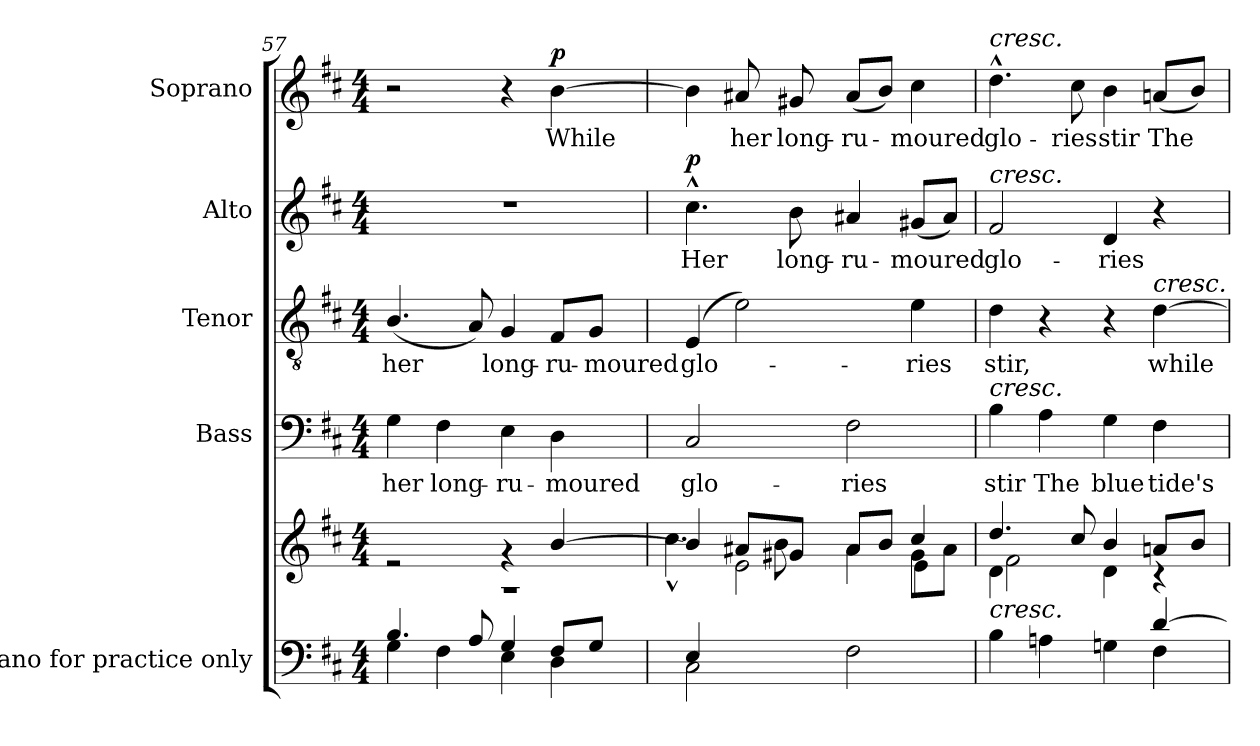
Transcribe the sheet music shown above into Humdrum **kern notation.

**kern	**kern	**kern	**text	**kern	**text	**kern	**text	**dynam	**kern	**text	**dynam
*part5	*part5	*part4	*part4	*part3	*part3	*part2	*part2	*part2	*part1	*part1	*part1
*staff6	*staff5	*staff4	*staff4	*staff3	*staff3	*staff2	*staff2	*staff2	*staff1	*staff1	*staff1
*I"Piano for practice only	*	*I"Bass	*	*I"Tenor	*	*I"Alto	*	*	*I"Soprano	*	*
*I'Pno	*	*	*	*	*	*	*	*	*	*	*
*clefF4	*clefG2	*clefF4	*	*clefGv2	*	*clefG2	*	*	*clefG2	*	*
*k[f#c#]	*k[f#c#]	*k[f#c#]	*	*k[f#c#]	*	*k[f#c#]	*	*	*k[f#c#]	*	*
*M4/4	*M4/4	*M4/4	*	*M4/4	*	*M4/4	*	*	*M4/4	*	*
=57	=57	=57	=57	=57	=57	=57	=57	=57	=57	=57	=57
*^	*^	*	*	*	*	*	*	*	*	*	*
!	!	!	!	!	!LO:LY:b	!	!LO:LY:b	!	!	!	!	!	!
4.B/	4G\	2re	1r	4G\	her	(<4.B/	her	1r	.	.	2r	.	.
!	!	!	!	!	!LO:LY:b	!	!	!	!	!	!	!	!
.	4F#\	.	.	4F#\	long-	.	.	.	.	.	.	.	.
8A/	.	.	.	.	.	8A/)	.	.	.	.	.	.	.
!	!	!	!	!	!LO:LY:b	!	!LO:LY:b	!	!	!	!	!	!
4G/	4E\	4rg	.	4E\	-ru-	4G/	long-	.	.	.	4r	.	.
!	!	!	!	!	!LO:LY:b	!	!LO:LY:b	!	!	!	!	!LO:LY:b	!LO:DY:a
8F#/L	4D\	[4b/	.	4D\	-moured	8F#/L	-ru-	.	.	.	[4b\	While	p
!	!	!	!	!	!	!	!LO:LY:b	!	!	!	!	!	!
8G/J	.	.	.	.	.	8G/J	-moured	.	.	.	.	.	.
=58	=58	=58	=58	=58	=58	=58	=58	=58	=58	=58	=58	=58	=58
*	*	*	*^	*	*	*	*	*	*	*	*	*	*
!	!	!	!	!	!	!LO:LY:b	!	!LO:LY:b	!	!LO:LY:b	!LO:DY:a	!	!	!
4E/	2C#\	4b/]	4.cc#^^\	4ryy	2C#/	glo-	(>4E/	glo-	4.cc#^^\	Her	p	4b\]	.	.
!	!	!	!	!	!	!	!	!	!	!	!	!	!LO:LY:b	!
4ryy	.	8a#X/L	.	2e\	.	.	2e\)	.	.	.	.	8a#X/	her	.
!	!	!	!	!	!	!	!	!	!	!LO:LY:b	!	!	!LO:LY:b	!
.	.	8g#X/J	8b\	.	.	.	.	.	8b\	long-	.	8g#X/	long-	.
!	!	!	!	!	!	!LO:LY:b	!	!	!	!LO:LY:b	!	!	!LO:LY:b	!
2F#\	2ryy	8a#/L	4a#\	.	2F#\	-ries	.	.	4a#X/	-ru-	.	(<8a#/L	-ru-	.
.	.	8b/J	.	.	.	.	.	.	.	.	.	8b/J)	.	.
!	!	!	!	!	!	!	!	!LO:LY:b	!	!LO:LY:b	!	!	!LO:LY:b	!
.	.	4cc#/	8g#\L	4e\	.	.	4e\	-ries	(<8g#X/L	-moured	.	4cc#\	-moured	.
.	.	.	8a#\J	.	.	.	.	.	8a#/J)	.	.	.	.	.
!!LO:PB:g=z
=59	=59	=59	=59	=59	=59	=59	=59	=59	=59	=59	=59	=59	=59	=59
!	!	!	!	!	!	!	!	!	!	!	!	!LO:TX:a:i:t=cresc.	!	!
!	!	!	!	!	!	!	!	!	!LO:TX:a:i:t=cresc.	!	!	!	!	!
!	!	!	!	!	!LO:TX:a:i:t=cresc.	!	!	!	!	!	!	!	!	!
!	!	!LO:TX:b:i:t=cresc.	!	!	!	!	!	!	!	!	!	!	!	!
!	!	!	!	!	!	!LO:LY:b	!	!LO:LY:b	!	!LO:LY:b	!	!	!LO:LY:b	!
2ryy	4B\	4.dd/	4d\	2f#\	4B\	stir	4d\	stir,	2f#/	glo-	.	4.dd^^\	glo-	.
!	!	!	!	!	!	!LO:LY:b	!	!	!	!	!	!	!	!
.	4An\	.	4ryy	.	4A\	The	4r	.	.	.	.	.	.	.
!	!	!	!	!	!	!	!	!	!	!	!	!	!LO:LY:b	!
.	.	8cc#/	.	.	.	.	.	.	.	.	.	8cc#\	-ries	.
!	!	!	!	!	!	!LO:LY:b	!	!	!	!LO:LY:b	!	!	!LO:LY:b	!
4ryy	4Gn\	4b/	4d\	2ryy	4G\	blue	4r	.	4d/	-ries	.	4b\	stir	.
!	!	!	!	!	!	!	!LO:TX:a:i:t=cresc.	!	!	!	!	!	!	!
!	!	!	!	!	!	!LO:LY:b	!	!LO:LY:b	!	!	!	!	!LO:LY:b	!
[4d/	4F#\	8an/L	4r	.	4F#\	tide's	[4d\	while	4r	.	.	(<8an/L	The	.
.	.	8b/J	.	.	.	.	.	.	.	.	.	8b/J)	.	.
*v	*v	*	*	*	*	*	*	*	*	*	*	*	*	*
*	*v	*v	*v	*	*	*	*	*	*	*	*	*	*
=	=	=	=	=	=	=	=	=	=	=	=
*-	*-	*-	*-	*-	*-	*-	*-	*-	*-	*-	*-
